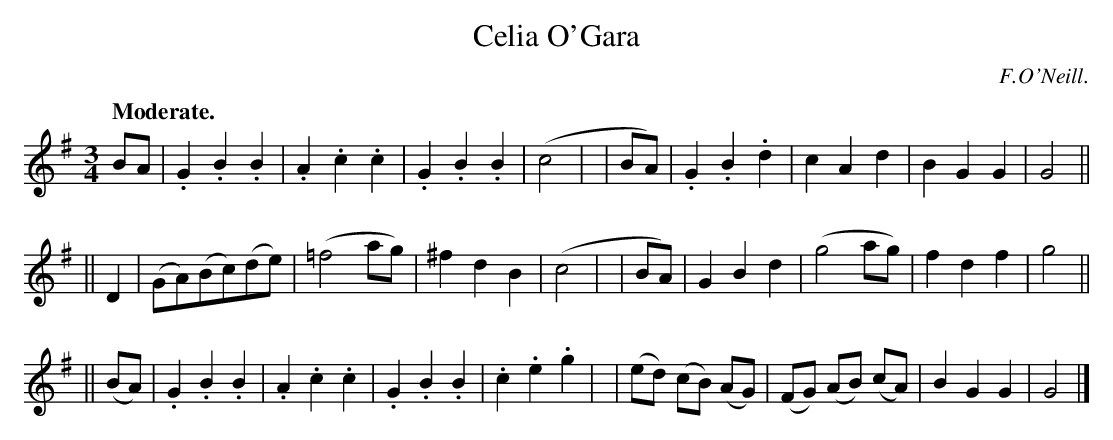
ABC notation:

X:1
T: Celia O'Gara
O: F.O'Neill.
Q: "Moderate."
M: 3/4
L: 1/4
K: G
B/A/ \
| .G.B.B  | .A.c.c | .G.B.B | (c2 |\
|  B/A/)  | .G.B.d | cAd | BGG | G2 ||
|| D      | (G/A/)(B/c/)(d/e/) | (=f2a/g/) | ^fdB | (c2 |\
|  B/A/)  | GBd | (g2a/g/) | fdf | g2 ||
|| (B/A/) | .G.B.B | .A.c.c | .G.B.B | .c.e.g |\
| (e/d/) (c/B/) (A/G/) | (F/G/) (A/B/) (c/A/) | BGG | G2 |]
